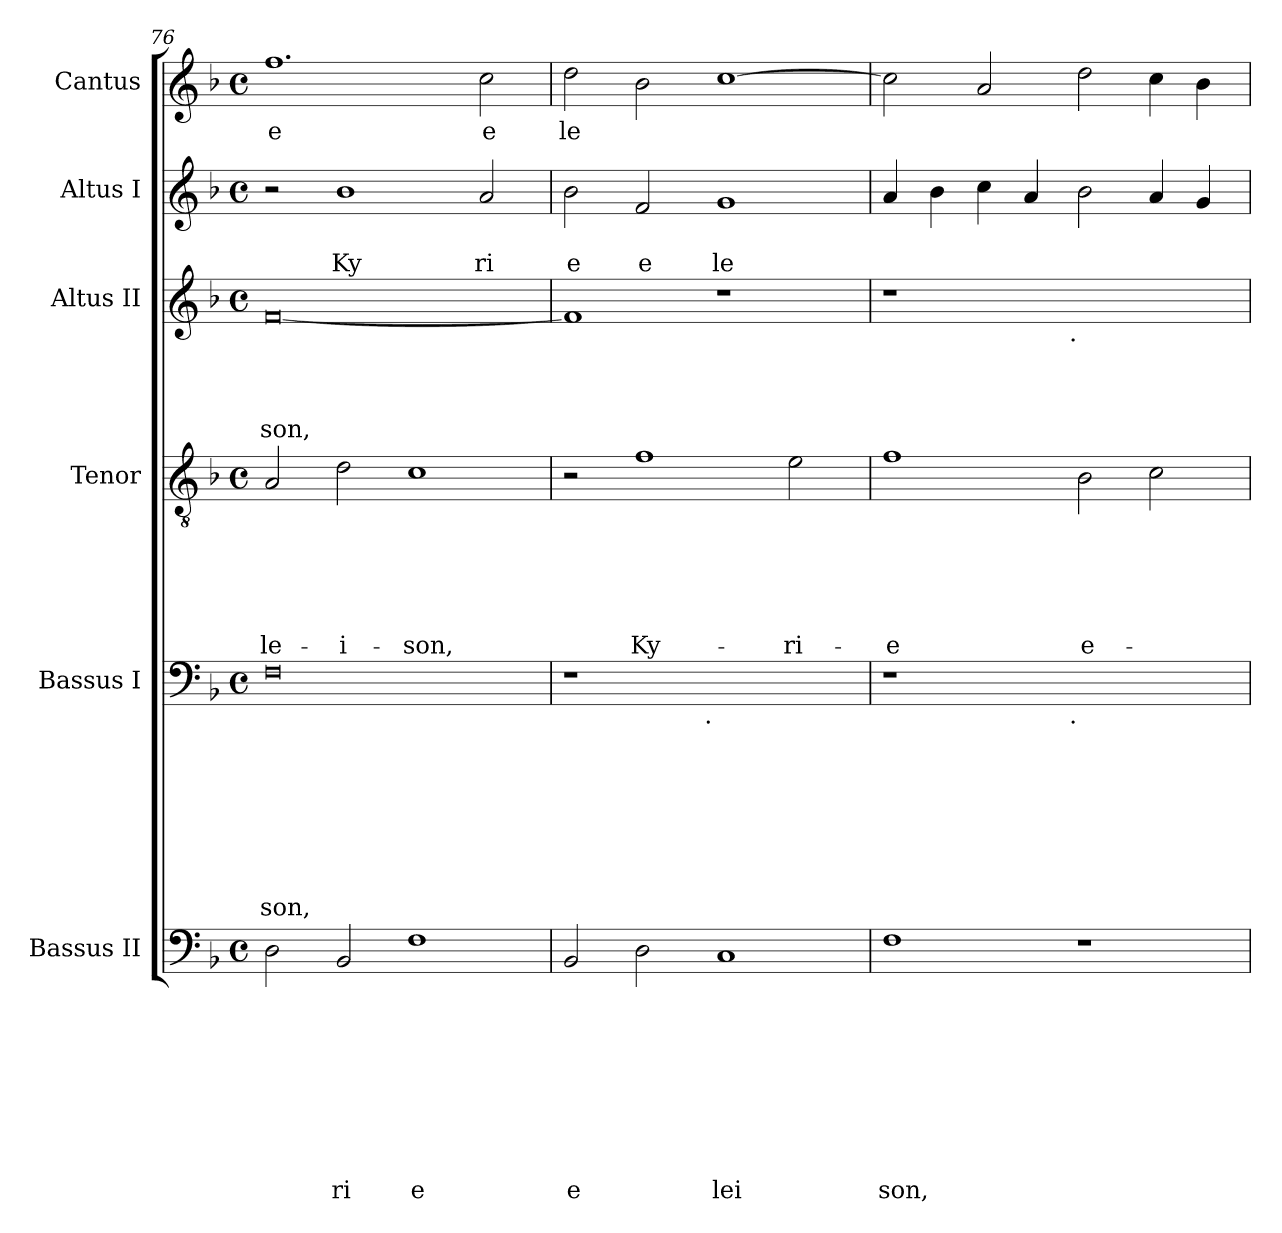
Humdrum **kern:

**kern	**text	**text	**text	**text	**text	**text	**text	**text	**text	**kern	**text	**text	**text	**text	**text	**text	**text	**text	**kern	**text	**text	**text	**text	**text	**text	**kern	**text	**text	**text	**text	**kern	**text	**text	**kern	**text
*part6	*part6	*part6	*part6	*part6	*part6	*part6	*part6	*part6	*part6	*part5	*part5	*part5	*part5	*part5	*part5	*part5	*part5	*part5	*part4	*part4	*part4	*part4	*part4	*part4	*part4	*part3	*part3	*part3	*part3	*part3	*part2	*part2	*part2	*part1	*part1
*staff6	*staff6	*staff6	*staff6	*staff6	*staff6	*staff6	*staff6	*staff6	*staff6	*staff5	*staff5	*staff5	*staff5	*staff5	*staff5	*staff5	*staff5	*staff5	*staff4	*staff4	*staff4	*staff4	*staff4	*staff4	*staff4	*staff3	*staff3	*staff3	*staff3	*staff3	*staff2	*staff2	*staff2	*staff1	*staff1
*I"Bassus II	*	*	*	*	*	*	*	*	*	*I"Bassus I	*	*	*	*	*	*	*	*	*I"Tenor	*	*	*	*	*	*	*I"Altus II	*	*	*	*	*I"Altus I	*	*	*I"Cantus	*
*I'B II	*	*	*	*	*	*	*	*	*	*I'B I	*	*	*	*	*	*	*	*	*I'T	*	*	*	*	*	*	*I'A II	*	*	*	*	*I'A I	*	*	*	*
*clefF4	*	*	*	*	*	*	*	*	*	*clefF4	*	*	*	*	*	*	*	*	*clefGv2	*	*	*	*	*	*	*clefG2	*	*	*	*	*clefG2	*	*	*clefG2	*
*k[b-]	*	*	*	*	*	*	*	*	*	*k[b-]	*	*	*	*	*	*	*	*	*k[b-]	*	*	*	*	*	*	*k[b-]	*	*	*	*	*k[b-]	*	*	*k[b-]	*
*F:	*	*	*	*	*	*	*	*	*	*F:	*	*	*	*	*	*	*	*	*F:	*	*	*	*	*	*	*F:	*	*	*	*	*F:	*	*	*F:	*
*M4/4	*	*	*	*	*	*	*	*	*	*M4/4	*	*	*	*	*	*	*	*	*M4/4	*	*	*	*	*	*	*M4/4	*	*	*	*	*M4/4	*	*	*M4/4	*
*met(c)	*	*	*	*	*	*	*	*	*	*met(c)	*	*	*	*	*	*	*	*	*met(c)	*	*	*	*	*	*	*met(c)	*	*	*	*	*met(c)	*	*	*met(c)	*
=76	=76	=76	=76	=76	=76	=76	=76	=76	=76	=76	=76	=76	=76	=76	=76	=76	=76	=76	=76	=76	=76	=76	=76	=76	=76	=76	=76	=76	=76	=76	=76	=76	=76	=76	=76
!	!	!	!	!	!	!	!	!	!	!	!	!	!	!	!	!	!	!LO:LY:b	!	!	!	!	!	!	!LO:LY:b	!	!	!	!	!LO:LY:b	!	!	!	!	!LO:LY:b
2D\	.	.	.	.	.	.	.	.	.	0F	.	.	.	.	.	.	.	son,	2A/	.	.	.	.	.	-le-	[<0f	.	.	.	son,	2r	.	.	1.ff	e
!	!	!	!	!	!	!	!	!	!LO:LY:b	!	!	!	!	!	!	!	!	!	!	!	!	!	!	!	!LO:LY:b	!	!	!	!	!	!	!	!LO:LY:b	!	!
2BB-/	.	.	.	.	.	.	.	.	ri	.	.	.	.	.	.	.	.	.	2d\	.	.	.	.	.	-i-	.	.	.	.	.	1b-	.	Ky	.	.
!	!	!	!	!	!	!	!	!	!LO:LY:b	!	!	!	!	!	!	!	!	!	!	!	!	!	!	!	!LO:LY:b	!	!	!	!	!	!	!	!	!	!
1F	.	.	.	.	.	.	.	.	e	.	.	.	.	.	.	.	.	.	1c	.	.	.	.	.	-son,	.	.	.	.	.	.	.	.	.	.
!	!	!	!	!	!	!	!	!	!	!	!	!	!	!	!	!	!	!	!	!	!	!	!	!	!	!	!	!	!	!	!	!	!LO:LY:b	!	!LO:LY:b
.	.	.	.	.	.	.	.	.	.	.	.	.	.	.	.	.	.	.	.	.	.	.	.	.	.	.	.	.	.	.	2a/	.	ri	2cc\	e
=77	=77	=77	=77	=77	=77	=77	=77	=77	=77	=77	=77	=77	=77	=77	=77	=77	=77	=77	=77	=77	=77	=77	=77	=77	=77	=77	=77	=77	=77	=77	=77	=77	=77	=77	=77
!	!	!	!	!	!	!	!	!	!LO:LY:b	!	!	!	!	!	!	!	!	!	!	!	!	!	!	!	!	!	!	!	!	!	!	!	!LO:LY:b	!	!LO:LY:b
*	*	*	*	*	*	*	*	*	*	*^	*	*	*	*	*	*	*	*	*	*	*	*	*	*	*	*	*	*	*	*	*	*	*	*	*
2BB-/	.	.	.	.	.	.	.	.	e	1r	2ryy	.	.	.	.	.	.	.	.	2r	.	.	.	.	.	.	1f]	.	.	.	.	2b-\	.	e	2dd\	le
!	!	!	!	!	!	!	!	!	!	!	!	!	!	!	!	!	!	!	!	!	!	!	!	!	!	!LO:LY:b	!	!	!	!	!	!	!	!LO:LY:b	!	!
2D\	.	.	.	.	.	.	.	.	.	.	4...ryy	.	.	.	.	.	.	.	.	1f	.	.	.	.	.	Ky-	.	.	.	.	.	2f/	.	e	2b-\	.
!	!	!	!	!	!	!	!	!	!	!	!LO:TX:b:t=.	!	!	!	!	!	!	!	!	!	!	!	!	!	!	!	!	!	!	!	!	!	!	!	!	!
.	.	.	.	.	.	.	.	.	.	.	1ryy	.	.	.	.	.	.	.	.	.	.	.	.	.	.	.	.	.	.	.	.	.	.	.	.	.
!	!	!	!	!	!	!	!	!	!LO:LY:b	!	!	!	!	!	!	!	!	!	!	!	!	!	!	!	!	!	!	!	!	!	!	!	!	!LO:LY:b	!	!
1C	.	.	.	.	.	.	.	.	lei	1ryy	.	.	.	.	.	.	.	.	.	.	.	.	.	.	.	.	1r	.	.	.	.	1g	.	le	[>1cc	.
!	!	!	!	!	!	!	!	!	!	!	!	!	!	!	!	!	!	!	!	!	!	!	!	!	!	!LO:LY:b	!	!	!	!	!	!	!	!	!	!
.	.	.	.	.	.	.	.	.	.	.	.	.	.	.	.	.	.	.	.	2e\	.	.	.	.	.	-ri-	.	.	.	.	.	.	.	.	.	.
.	.	.	.	.	.	.	.	.	.	.	32ryy	.	.	.	.	.	.	.	.	.	.	.	.	.	.	.	.	.	.	.	.	.	.	.	.	.
=78	=78	=78	=78	=78	=78	=78	=78	=78	=78	=78	=78	=78	=78	=78	=78	=78	=78	=78	=78	=78	=78	=78	=78	=78	=78	=78	=78	=78	=78	=78	=78	=78	=78	=78	=78	=78
!	!	!	!	!	!	!	!	!	!LO:LY:b	!	!	!	!	!	!	!	!	!	!	!	!	!	!	!	!	!LO:LY:b	!	!	!	!	!	!	!	!	!	!
*	*	*	*	*	*	*	*	*	*	*	*	*	*	*	*	*	*	*	*	*	*	*	*	*	*	*	*^	*	*	*	*	*	*	*	*	*
1F	.	.	.	.	.	.	.	.	son,	1r	2ryy	.	.	.	.	.	.	.	.	1f	.	.	.	.	.	-e	1r	2ryy	.	.	.	.	4a/	.	.	2cc\]	.
.	.	.	.	.	.	.	.	.	.	.	.	.	.	.	.	.	.	.	.	.	.	.	.	.	.	.	.	.	.	.	.	.	4b-\	.	.	.	.
.	.	.	.	.	.	.	.	.	.	.	4ryy	.	.	.	.	.	.	.	.	.	.	.	.	.	.	.	.	4ryy	.	.	.	.	4cc\	.	.	2a/	.
.	.	.	.	.	.	.	.	.	.	.	8...ryy	.	.	.	.	.	.	.	.	.	.	.	.	.	.	.	.	8...ryy	.	.	.	.	4a/	.	.	.	.
!	!	!	!	!	!	!	!	!	!	!	!	!	!	!	!	!	!	!	!	!	!	!	!	!	!	!	!	!LO:TX:b:t=.	!	!	!	!	!	!	!	!	!
!	!	!	!	!	!	!	!	!	!	!	!LO:TX:b:t=.	!	!	!	!	!	!	!	!	!	!	!	!	!	!	!	!	!	!	!	!	!	!	!	!	!	!
.	.	.	.	.	.	.	.	.	.	.	1ryy	.	.	.	.	.	.	.	.	.	.	.	.	.	.	.	.	1ryy	.	.	.	.	.	.	.	.	.
!	!	!	!	!	!	!	!	!	!	!	!	!	!	!	!	!	!	!	!	!	!	!	!	!	!	!LO:LY:b	!	!	!	!	!	!	!	!	!	!	!
1r	.	.	.	.	.	.	.	.	.	1ryy	.	.	.	.	.	.	.	.	.	2B-\	.	.	.	.	.	e-	1ryy	.	.	.	.	.	2b-\	.	.	2dd\	.
.	.	.	.	.	.	.	.	.	.	.	.	.	.	.	.	.	.	.	.	2c\	.	.	.	.	.	.	.	.	.	.	.	.	4a/	.	.	4cc\	.
.	.	.	.	.	.	.	.	.	.	.	.	.	.	.	.	.	.	.	.	.	.	.	.	.	.	.	.	.	.	.	.	.	4g/	.	.	4b-\	.
.	.	.	.	.	.	.	.	.	.	.	64ryy	.	.	.	.	.	.	.	.	.	.	.	.	.	.	.	.	64ryy	.	.	.	.	.	.	.	.	.
*	*	*	*	*	*	*	*	*	*	*v	*v	*	*	*	*	*	*	*	*	*	*	*	*	*	*	*	*v	*v	*	*	*	*	*	*	*	*	*
=	=	=	=	=	=	=	=	=	=	=	=	=	=	=	=	=	=	=	=	=	=	=	=	=	=	=	=	=	=	=	=	=	=	=	=
*-	*-	*-	*-	*-	*-	*-	*-	*-	*-	*-	*-	*-	*-	*-	*-	*-	*-	*-	*-	*-	*-	*-	*-	*-	*-	*-	*-	*-	*-	*-	*-	*-	*-	*-	*-
